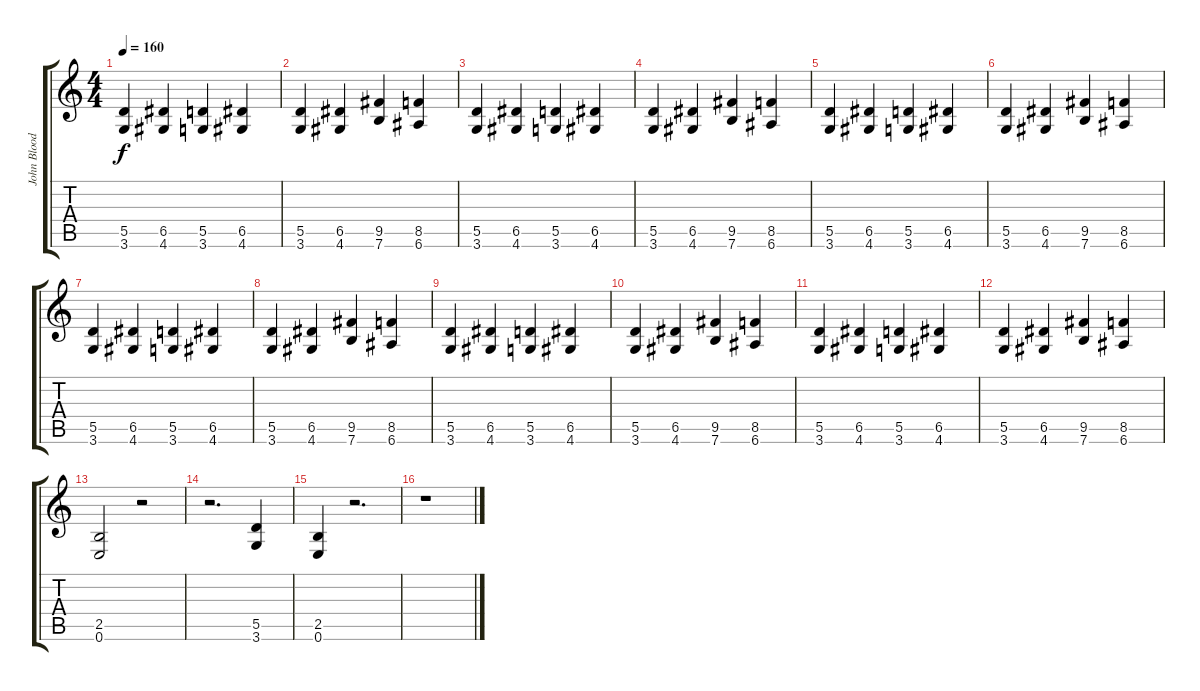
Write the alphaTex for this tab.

\track ("John Bloodsucker" "John Blood") {instrument overdrivenguitar}
\staff {score tabs}
\tuning (E4 B3 G3 D3 A2 E2) {hide}
\ts (4 4)
\tempo 160
\clef g2
\ks c
(5.5 3.6).4{dy f} (6.5 4.6).4 (5.5 3.6).4 (6.5 4.6).4 |
(5.5 3.6).4 (6.5 4.6).4 (9.5 7.6).4 (8.5 6.6).4 |
(5.5 3.6).4 (6.5 4.6).4 (5.5 3.6).4 (6.5 4.6).4 |
(5.5 3.6).4 (6.5 4.6).4 (9.5 7.6).4 (8.5 6.6).4 |
(5.5 3.6).4 (6.5 4.6).4 (5.5 3.6).4 (6.5 4.6).4 |
(5.5 3.6).4 (6.5 4.6).4 (9.5 7.6).4 (8.5 6.6).4 |
(5.5 3.6).4 (6.5 4.6).4 (5.5 3.6).4 (6.5 4.6).4 |
(5.5 3.6).4 (6.5 4.6).4 (9.5 7.6).4 (8.5 6.6).4 |
(5.5 3.6).4 (6.5 4.6).4 (5.5 3.6).4 (6.5 4.6).4 |
(5.5 3.6).4 (6.5 4.6).4 (9.5 7.6).4 (8.5 6.6).4 |
(5.5 3.6).4 (6.5 4.6).4 (5.5 3.6).4 (6.5 4.6).4 |
(5.5 3.6).4 (6.5 4.6).4 (9.5 7.6).4 (8.5 6.6).4 |
(2.5 0.6).2 r.2 |
r.2{d} (5.5 3.6).4 |
(2.5 0.6).4 r.2{d} |
r.1
